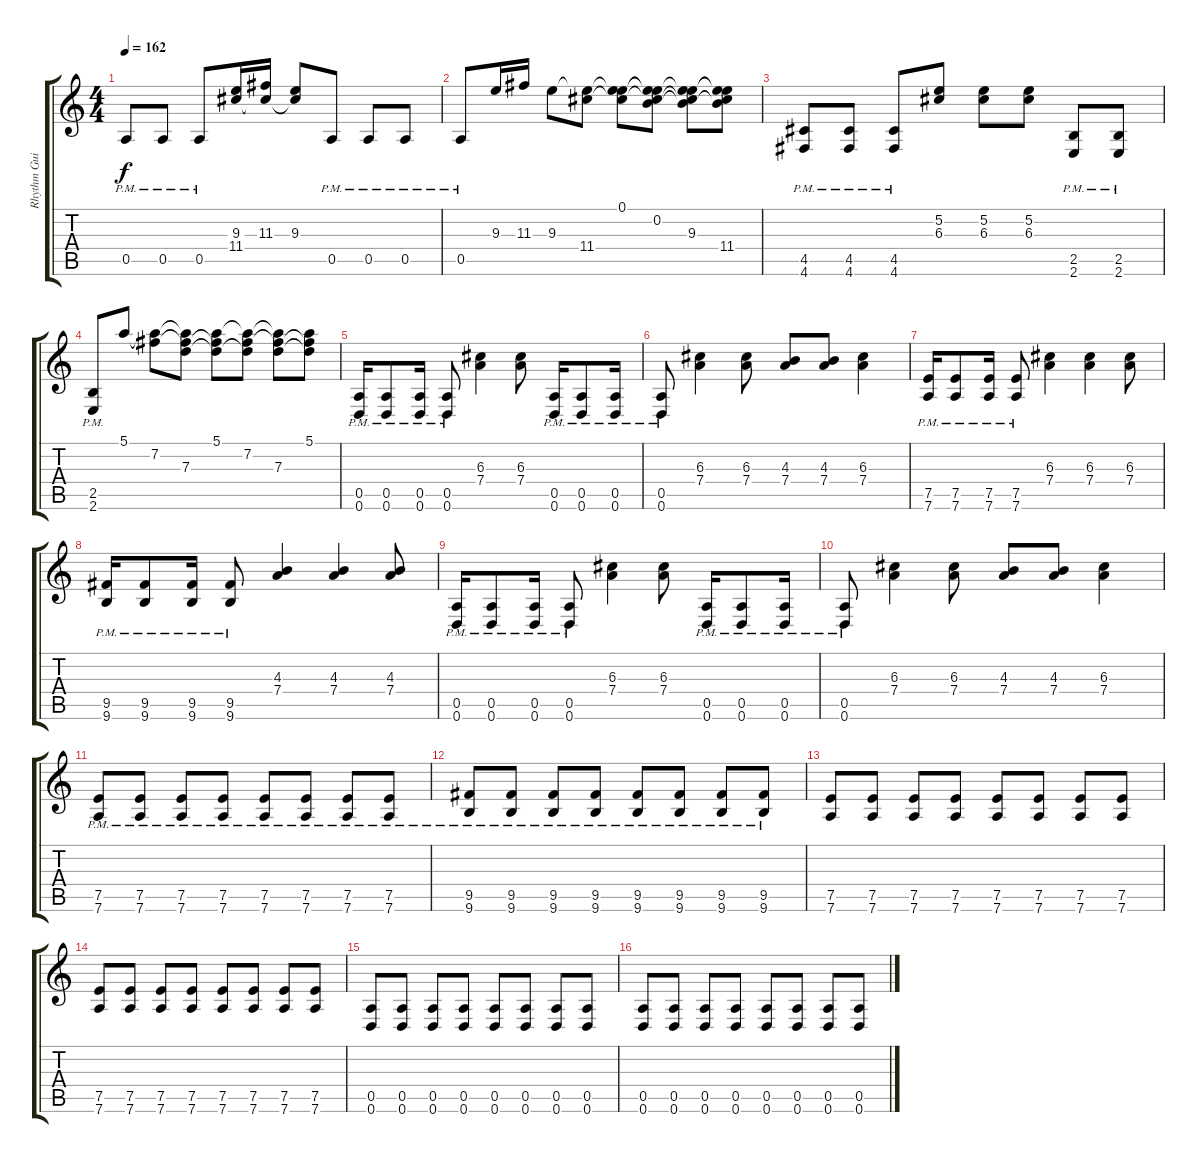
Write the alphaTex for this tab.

\track ("Rhythm Guitar 2" "Rhythm Gui") {instrument distortionguitar}
\staff {score tabs}
\tuning (E4 B3 G3 D3 A2 D2) {hide}
\ts (4 4)
\tempo 162
\clef g2
\ks c
0.5{pm}.8{dy f} 0.5{pm}.8 0.5{pm}.8 (9.3 11.4).16 (11.3 11.4{t}).16 (9.3 11.4{t}).8 0.5{pm}.8 0.5{pm}.8 0.5{pm}.8 |
0.5{pm}.8 9.3.16 11.3.16 9.3.8 (9.3{t} 11.4).8 (0.1 9.3{t} 11.4{t}).8 (0.1{t} 0.2 9.3{t} 11.4{t}).8 (0.1{t} 0.2{t} 9.3 11.4{t}).8 (0.1{t} 0.2{t} 9.3{t} 11.4).8 |
(4.5{pm} 4.6{pm}).8 (4.5{pm} 4.6{pm}).8 (4.5{pm} 4.6{pm}).8 (5.2 6.3).8 (5.2 6.3).8 (5.2 6.3).8 (2.5{pm} 2.6{pm}).8 (2.5{pm} 2.6{pm}).8 |
(2.5{pm} 2.6{pm}).8 5.1.8 (5.1{t} 7.2).8 (5.1{t} 7.2{t} 7.3).8 (5.1 7.2{t} 7.3{t}).8 (5.1{t} 7.2 7.3{t}).8 (5.1{t} 7.2{t} 7.3).8 (5.1 7.2{t} 7.3{t}).8 |
(0.5{pm} 0.6{pm}).16 (0.5{pm} 0.6{pm}).8 (0.5{pm} 0.6{pm}).16 (0.5{pm} 0.6{pm}).8 (6.3 7.4).4 (6.3 7.4).8 (0.5{pm} 0.6{pm}).16 (0.5{pm} 0.6{pm}).8 (0.5{pm} 0.6{pm}).16 |
(0.5{pm} 0.6{pm}).8 (6.3 7.4).4 (6.3 7.4).8 (4.3 7.4).8 (4.3 7.4).8 (6.3 7.4).4 |
(7.5{pm} 7.6{pm}).16 (7.5{pm} 7.6{pm}).8 (7.5{pm} 7.6{pm}).16 (7.5{pm} 7.6{pm}).8 (6.3 7.4).4 (6.3 7.4).4 (6.3 7.4).8 |
(9.5{pm} 9.6{pm}).16 (9.5{pm} 9.6{pm}).8 (9.5{pm} 9.6{pm}).16 (9.5{pm} 9.6{pm}).8 (4.3 7.4).4 (4.3 7.4).4 (4.3 7.4).8 |
(0.5{pm} 0.6{pm}).16 (0.5{pm} 0.6{pm}).8 (0.5{pm} 0.6{pm}).16 (0.5{pm} 0.6{pm}).8 (6.3 7.4).4 (6.3 7.4).8 (0.5{pm} 0.6{pm}).16 (0.5{pm} 0.6{pm}).8 (0.5{pm} 0.6{pm}).16 |
(0.5{pm} 0.6{pm}).8 (6.3 7.4).4 (6.3 7.4).8 (4.3 7.4).8 (4.3 7.4).8 (6.3 7.4).4 |
(7.5{pm} 7.6{pm}).8 (7.5{pm} 7.6{pm}).8 (7.5{pm} 7.6{pm}).8 (7.5{pm} 7.6{pm}).8 (7.5{pm} 7.6{pm}).8 (7.5{pm} 7.6{pm}).8 (7.5{pm} 7.6{pm}).8 (7.5{pm} 7.6{pm}).8 |
(9.5{pm} 9.6{pm}).8 (9.5{pm} 9.6{pm}).8 (9.5{pm} 9.6{pm}).8 (9.5{pm} 9.6{pm}).8 (9.5{pm} 9.6{pm}).8 (9.5{pm} 9.6{pm}).8 (9.5{pm} 9.6{pm}).8 (9.5{pm} 9.6{pm}).8 |
(7.5 7.6).8 (7.5 7.6).8 (7.5 7.6).8 (7.5 7.6).8 (7.5 7.6).8 (7.5 7.6).8 (7.5 7.6).8 (7.5 7.6).8 |
(7.5 7.6).8 (7.5 7.6).8 (7.5 7.6).8 (7.5 7.6).8 (7.5 7.6).8 (7.5 7.6).8 (7.5 7.6).8 (7.5 7.6).8 |
(0.5 0.6).8 (0.5 0.6).8 (0.5 0.6).8 (0.5 0.6).8 (0.5 0.6).8 (0.5 0.6).8 (0.5 0.6).8 (0.5 0.6).8 |
(0.5 0.6).8 (0.5 0.6).8 (0.5 0.6).8 (0.5 0.6).8 (0.5 0.6).8 (0.5 0.6).8 (0.5 0.6).8 (0.5 0.6).8
